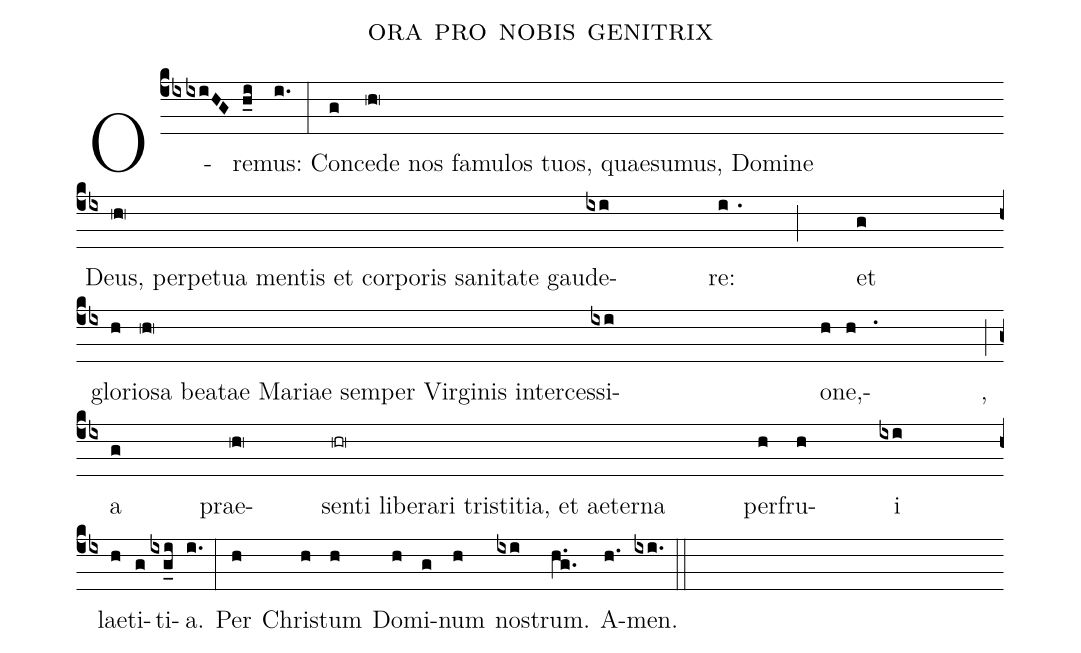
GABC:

name: ora pro nobis genitrix;
%%
(cb4) O(ixiHG)re(h_i)mus:(i.) (:) Con(g)cede nos famulos tuos, quaesumus, Domine (hR) (z)
Deus, perpetua mentis et corporis sanitate gau(hR)de(ixi)re:(i.) (;) et (g) (z)
glo(h)riosa beatae Mariae semper Virginis interces(hR)si(ixi)o(h)ne,(h.), (;)  (z)
a(g) prae(hR)senti liberari tristitia, et aeterna(hr0) per(h)fru(h)i(ixi) (z)
lae(h)ti(g)ti(ixg_i)a.(i.) (:) Per(h) Chris(h)tum(h) Do(h)mi(g)num(h) nos(ixi)trum.(h.g.) A(h.)men.(ixi.) (::)
